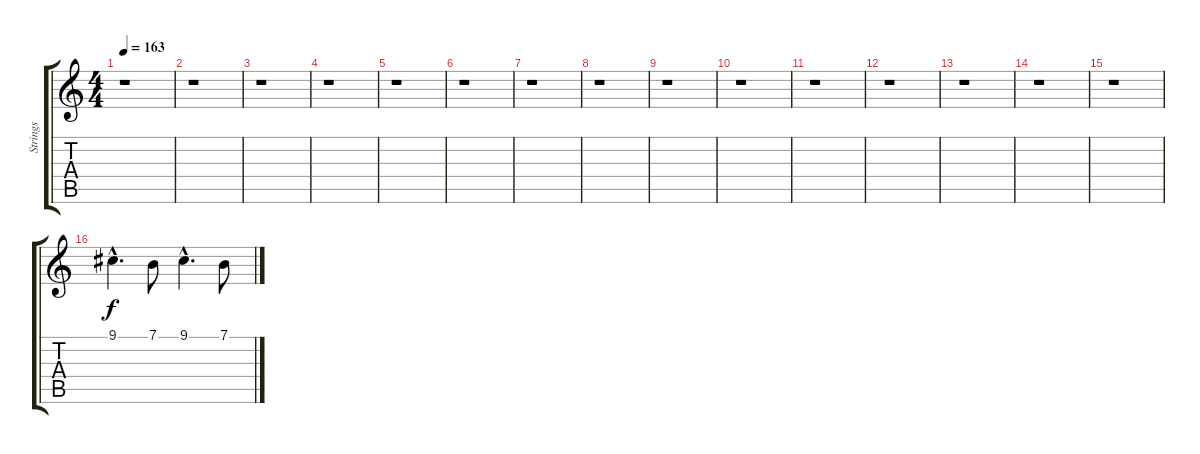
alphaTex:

\track ("Strings" "Strings") {instrument synthstrings1}
\staff {score tabs}
\tuning (E4 B3 G3 D3 A2 E2) {hide}
\ts (4 4)
\tempo 163
\clef g2
\ks c
r.1{dy f} |
r.1 |
r.1 |
r.1 |
r.1 |
r.1 |
r.1 |
r.1 |
r.1 |
r.1 |
r.1 |
r.1 |
r.1 |
r.1 |
r.1 |
9.1{hac}.4{d} 7.1.8 9.1{hac}.4{d} 7.1.8
